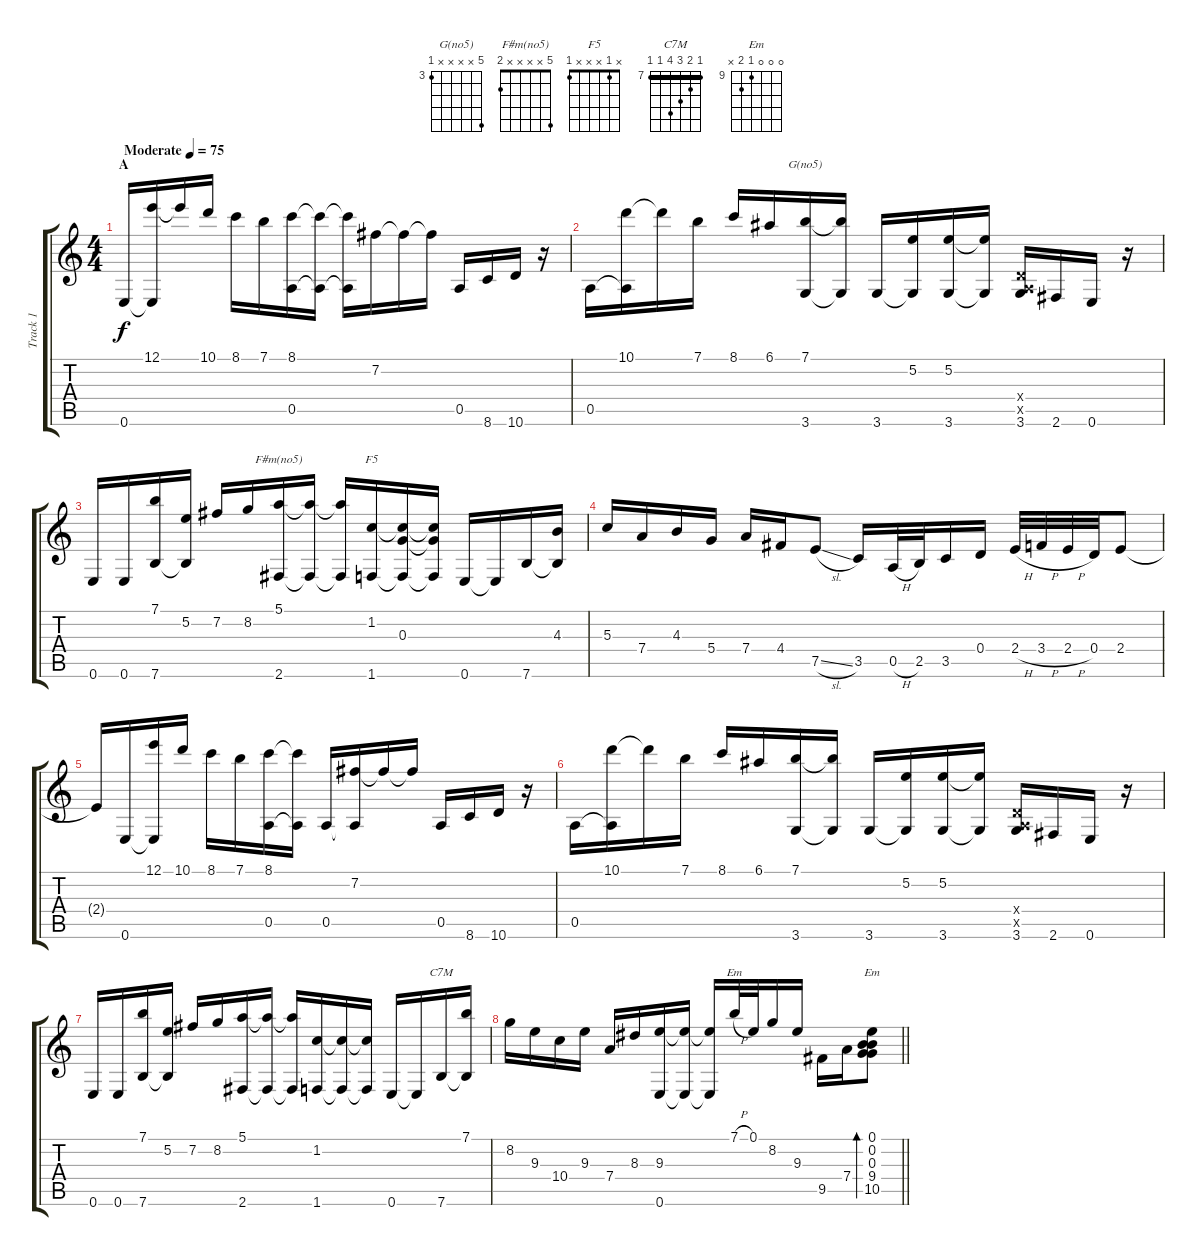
\track ("Track 1" "Track 1") {instrument acousticguitarsteel}
\staff {score tabs}
\tuning (E4 B3 G3 D3 A2 E2) {hide}
\chord ("G(no5)" 7 x x x x 3) {firstfret 3}
\chord ("F#m(no5)" 5 x x x x 2)
\chord ("F5" x 1 x x x 1)
\chord ("C7M" 7 8 9 10 7 7) {firstfret 7 barre 7}
\chord ("Em" 7 8 9 x x x) {firstfret 7}
\chord ("Em" 0 0 0 9 10 x) {firstfret 9}
\ts (4 4)
\section ("" "A")
\tempo (75 "Moderate")
\clef g2
\ks c
0.6.16{dy f instrument acousticguitarsteel} (12.1 0.6{t}).16 12.1{t}.16 10.1.16 8.1.16 7.1.16 (8.1 0.5).16 (8.1{t} 0.5{t}).16 (8.1{t} 0.5{t}).16 7.2.16 7.2{t}.16 7.2{t}.16 0.5.16 8.6.16 10.6.16 r.16 |
0.5.16 (10.1 0.5{t}).16 10.1{t}.16 7.1.16 8.1.16 6.1.16 (7.1 3.6).16{ch "G(no5)"} (7.1{t} 3.6{t}).16 3.6.16 (5.2 3.6{t}).16 (5.2 3.6).16 (5.2{t} 3.6{t}).16 (0.4{x} 0.5{x} 3.6).16 2.6.16 0.6.16 r.16 |
0.6.16 0.6.16 (7.1 7.6).16 (5.2 7.6{t}).16 7.2.16 8.2.16 (5.1 2.6).16{ch "F#m(no5)"} (5.1{t} 2.6{t}).16 (5.1{t} 2.6{t}).16 (1.2 1.6).16{ch "F5"} (1.2{t} 0.3 1.6{t}).16 (1.2{t} 0.3{t} 1.6{t}).16 0.6.16 0.6{t}.16 7.6.16 (4.3 7.6{t}).16 |
5.3.16 7.4.16 4.3.16 5.4.16 7.4.16 4.4.16 7.5{sl}.8 3.5.16 0.5{h}.32 2.5.32 3.5.16 0.4.16 2.4{h}.32 3.4{h}.32 2.4{h}.32 0.4.32 2.4.8 |
2.4{t}.16 0.6.16 (12.1 0.6{t}).16 10.1.16 8.1.16 7.1.16 (8.1 0.5).16 (8.1{t} 0.5{t}).16 0.5.16 (7.2 0.5{t}).16 7.2{t}.16 7.2{t}.16 0.5.16 8.6.16 10.6.16 r.16 |
0.5.16 (10.1 0.5{t}).16 10.1{t}.16 7.1.16 8.1.16 6.1.16 (7.1 3.6).16 (7.1{t} 3.6{t}).16 3.6.16 (5.2 3.6{t}).16 (5.2 3.6).16 (5.2{t} 3.6{t}).16 (0.4{x} 0.5{x} 3.6).16 2.6.16 0.6.16 r.16 |
0.6.16 0.6.16 (7.1 7.6).16 (5.2 7.6{t}).16 7.2.16 8.2.16 (5.1 2.6).16 (5.1{t} 2.6{t}).16 (5.1{t} 2.6{t}).16 (1.2 1.6).16 (1.2{t} 1.6{t}).16 (1.2{t} 1.6{t}).16 0.6.16 0.6{t}.16 7.6.16{ch "C7M"} (7.1 7.6{t}).16 |
\barLineRight lightlight
8.2.16 9.3.16 10.4.16 9.3.16 7.4.16 8.3.16 (9.3 0.6).16 (9.3{t} 0.6{t}).16 (9.3{t} 0.6{t}).16 7.1{h}.32{ch "Em"} 0.1.32 8.2.16 9.3.16 9.5.16 7.4.16 (0.1 0.2 0.3 9.4 10.5).8{bd 120 ch "Em"}
